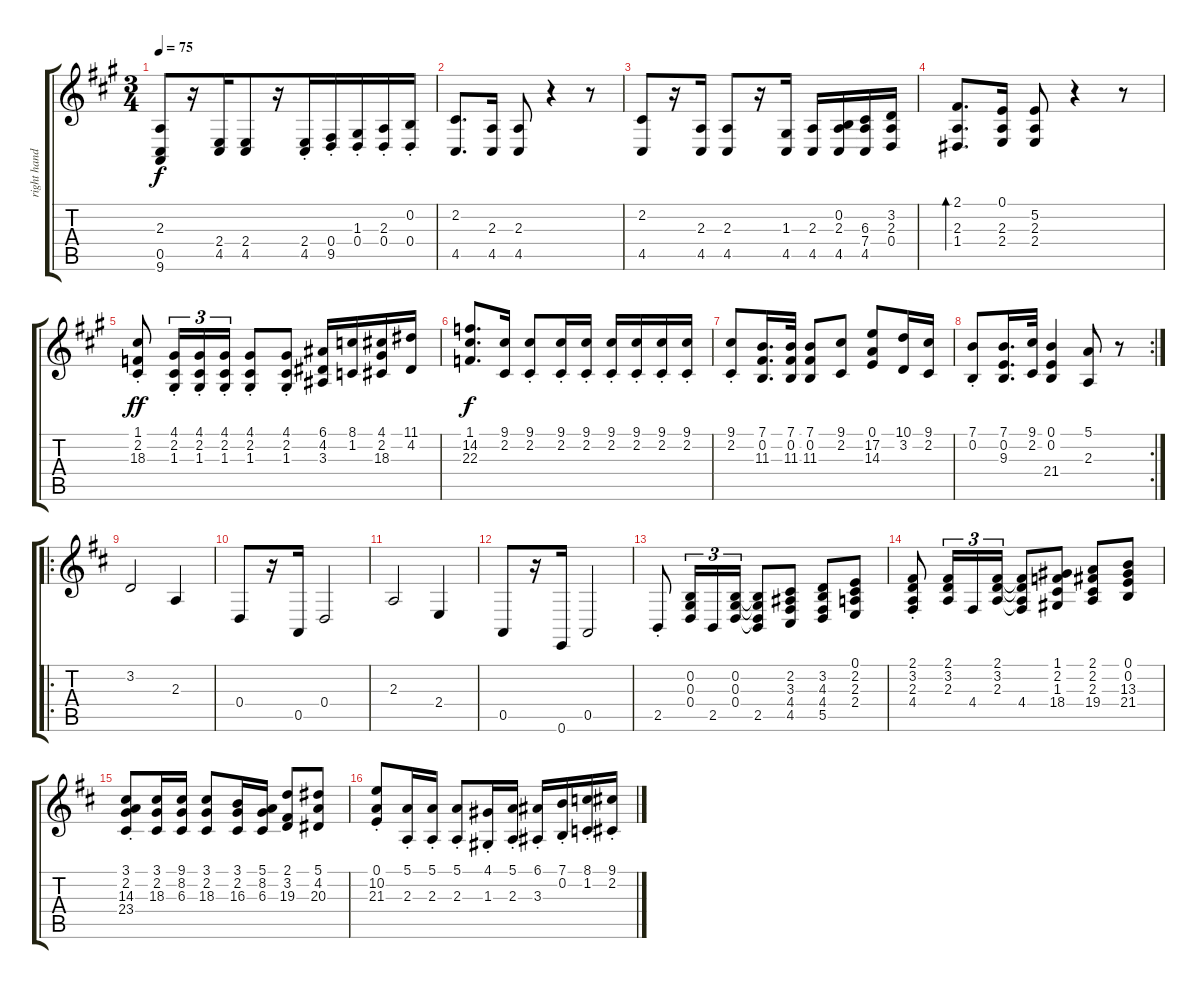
\track ("right hand" "right hand") {instrument acousticgrandpiano}
\staff {score tabs}
\tuning (E4 B3 G3 D3 A2 E2) {hide}
\ts (3 4)
\tempo 75
\clef g2
\ks a
(2.3 0.5 9.6).8{dy f} r.16 (2.4 4.5).16{beam merge} (2.4 4.5).8 r.16 (2.4{st} 4.5{st}).16{beam merge} (0.4{st} 9.5{st}).16 (1.3{st} 0.4{st}).16 (2.3{st} 0.4{st}).16 (0.2{st} 0.4{st}).16 |
(2.2 4.5).8{d} (2.3 4.5).16 (2.3 4.5).8 r.4 r.8 |
(2.2 4.5).8 r.16 (2.3 4.5).16 (2.3 4.5).8 r.16 (1.3 4.5).16 (2.3 4.5).16 (0.2 2.3 4.5).16 (6.3 7.4 4.5).16 (3.2 2.3 0.4).16 |
(2.1 2.3 1.4).8{d bd 240} (0.1 2.3 2.4).16 (5.2 2.3 2.4).8 r.4 r.8 |
(1.1 2.2 18.3{st}).8{dy ff} (4.1{st} 2.2{st} 1.3{st}).16{tu (3 2)} (4.1{st} 2.2{st} 1.3{st}).16{tu (3 2)} (4.1{st} 2.2{st} 1.3{st}).16{tu (3 2)} (4.1{st} 2.2{st} 1.3{st}).8 (4.1{st} 2.2{st} 1.3{st}).8 (6.1 4.2 3.3).16 (8.1 1.2).16 (4.1 2.2 18.3).16 (11.1 4.2).16 |
(1.1 14.2 22.3).8{d dy f} (9.1 2.2).16 (9.1{st} 2.2{st}).8 (9.1{st} 2.2{st}).16 (9.1{st} 2.2{st}).16 (9.1{st} 2.2{st}).16 (9.1{st} 2.2{st}).16 (9.1{st} 2.2{st}).16 (9.1{st} 2.2{st}).16 |
(9.1{st} 2.2{st}).8 (7.1 0.2 11.3).16{d} (7.1 0.2 11.3).32 (7.1 0.2 11.3).8 (9.1 2.2).8 (0.1 17.2 14.3).8 (10.1 3.2).16 (9.1 2.2).16 |
\rc 2
(7.1{st} 0.2{st}).8 (7.1 0.2 9.3).16{d} (9.1 2.2).32 (0.1 0.2 21.4).4 (5.1 2.3).8 r.8 |
\ro
\ks d
3.2.2 2.3.4 |
0.4.8 r.16 0.5.16 0.4.2 |
2.3.2 2.4.4 |
0.5.8 r.16 0.6.16 0.5.2 |
2.5{st}.8 (0.2 0.3 0.4).16{tu (3 2)} 2.5.16{tu (3 2)} (0.2 0.3 0.4).16{tu (3 2)} (0.2{t} 0.3{t} 0.4{t} 2.5).8 (2.2 3.3 4.4 4.5).8 (3.2 4.3 4.4 5.5).8 (0.1 2.2 2.3 2.4).8 |
(2.1{st} 3.2{st} 2.3{st} 4.4{st}).8 (2.1 3.2 2.3).16{tu (3 2)} 4.4.16{tu (3 2)} (2.1 3.2 2.3).16{tu (3 2)} (2.1{t} 3.2{t} 2.3{t} 4.4).8 (1.1 2.2 1.3 18.4).8 (2.1 2.2 2.3 19.4).8 (0.1 0.2 13.3 21.4).8 |
(3.1 2.2 14.3 23.4{st}).8 (3.1 2.2 18.3).16 (9.1 8.2 6.3).16 (3.1 2.2 18.3).8 (3.1 2.2 16.3).16 (5.1 8.2 6.3).16 (2.1 3.2 19.3).8 (5.1 4.2 20.3).8 |
(0.1{st} 10.2{st} 21.3{st}).8 (5.1{st} 2.3{st}).16 (5.1{st} 2.3{st}).16 (5.1{st} 2.3{st}).8 (4.1{st} 1.3{st}).16 (5.1{st} 2.3{st}).16 (6.1{st} 3.3{st}).16 (7.1{st} 0.2{st}).16 (8.1{st} 1.2{st}).16 (9.1{st} 2.2{st}).16
